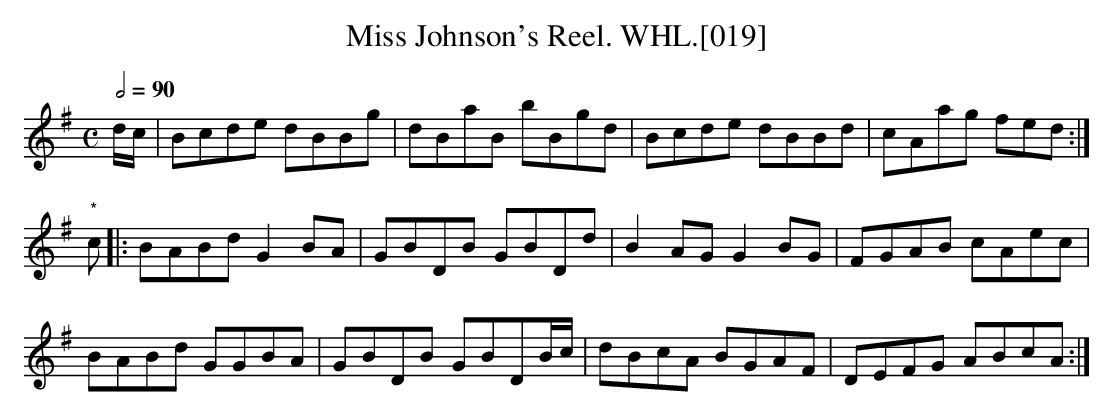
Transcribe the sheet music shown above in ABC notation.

X:1
T:Miss Johnson's Reel. WHL.[019]
M:C
L:1/8
Q:2/4=90
K:G
d/c/ | Bcde dBBg | dBaB bBgd | Bcde dBBd | cAag fed:|
"*" c |: BABd G2BA | GBDB GBDd | B2AG G2BG | FGAB cAec |
BABd GGBA | GBDB GBDB/c/ | dBcA BGAF | DEFG ABcA:|
